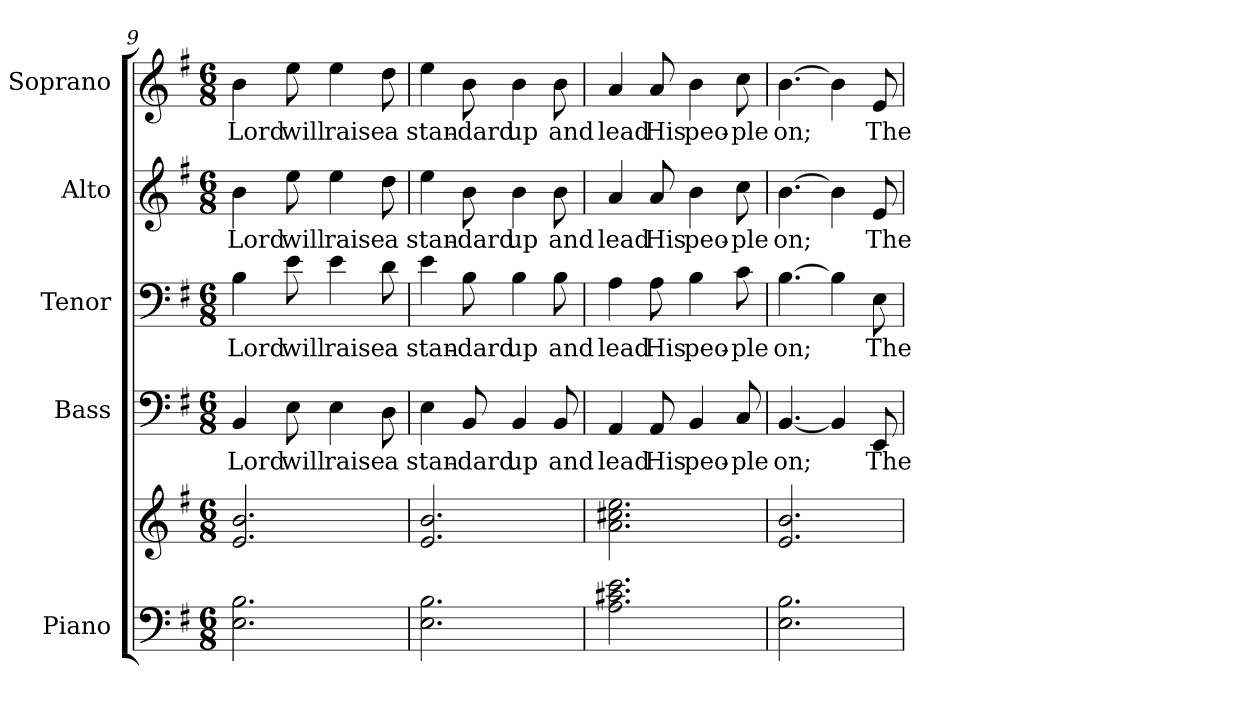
**kern	**kern	**kern	**text	**kern	**text	**kern	**text	**kern	**text
*part5	*part5	*part4	*part4	*part3	*part3	*part2	*part2	*part1	*part1
*staff6	*staff5	*staff4	*staff4	*staff3	*staff3	*staff2	*staff2	*staff1	*staff1
*I"Piano	*	*I"Bass	*	*I"Tenor	*	*I"Alto	*	*I"Soprano	*
*I'Pno.	*	*I'B.	*	*I'T.	*	*I'A.	*	*I'S.	*
*clefF4	*clefG2	*clefF4	*	*clefF4	*	*clefG2	*	*clefG2	*
*k[f#]	*k[f#]	*k[f#]	*	*k[f#]	*	*k[f#]	*	*k[f#]	*
*G:	*G:	*G:	*	*G:	*	*G:	*	*G:	*
*M6/8	*M6/8	*M6/8	*	*M6/8	*	*M6/8	*	*M6/8	*
=9	=9	=9	=9	=9	=9	=9	=9	=9	=9
!	!	!	!LO:LY:b:color=#000000	!	!	!	!	!	!
!	!	!	!	!	!LO:LY:b:color=#000000	!	!	!	!
!	!	!	!	!	!	!	!LO:LY:b:color=#000000	!	!
!	!	!	!	!	!	!	!	!	!LO:LY:b:color=#000000
2.Ei\ 2.Bi	2.ei/ 2.bi	4BBi/	Lord	4Bi\	Lord	4bi\	Lord	4bi\	Lord
!	!	!	!LO:LY:b:color=#000000	!	!	!	!	!	!
!	!	!	!	!	!LO:LY:b:color=#000000	!	!	!	!
!	!	!	!	!	!	!	!LO:LY:b:color=#000000	!	!
!	!	!	!	!	!	!	!	!	!LO:LY:b:color=#000000
.	.	8Ei\	will	8ei\	will	8eei\	will	8eei\	will
!	!	!	!LO:LY:b:color=#000000	!	!	!	!	!	!
!	!	!	!	!	!LO:LY:b:color=#000000	!	!	!	!
!	!	!	!	!	!	!	!LO:LY:b:color=#000000	!	!
!	!	!	!	!	!	!	!	!	!LO:LY:b:color=#000000
.	.	4Ei\	raise	4ei\	raise	4eei\	raise	4eei\	raise
!	!	!	!LO:LY:b:color=#000000	!	!	!	!	!	!
!	!	!	!	!	!LO:LY:b:color=#000000	!	!	!	!
!	!	!	!	!	!	!	!LO:LY:b:color=#000000	!	!
!	!	!	!	!	!	!	!	!	!LO:LY:b:color=#000000
.	.	8Di\	a	8di\	a	8ddi\	a	8ddi\	a
!!LO:PB:g=z
=10	=10	=10	=10	=10	=10	=10	=10	=10	=10
!	!	!	!LO:LY:b:color=#000000	!	!	!	!	!	!
!	!	!	!	!	!LO:LY:b:color=#000000	!	!	!	!
!	!	!	!	!	!	!	!LO:LY:b:color=#000000	!	!
!	!	!	!	!	!	!	!	!	!LO:LY:b:color=#000000
2.Ei\ 2.Bi	2.ei/ 2.bi	4Ei\	stan-	4ei\	stan-	4eei\	stan-	4eei\	stan-
!	!	!	!LO:LY:b:color=#000000	!	!	!	!	!	!
!	!	!	!	!	!LO:LY:b:color=#000000	!	!	!	!
!	!	!	!	!	!	!	!LO:LY:b:color=#000000	!	!
!	!	!	!	!	!	!	!	!	!LO:LY:b:color=#000000
.	.	8BBi/	-dard	8Bi\	-dard	8bi\	-dard	8bi\	-dard
!	!	!	!LO:LY:b:color=#000000	!	!	!	!	!	!
!	!	!	!	!	!LO:LY:b:color=#000000	!	!	!	!
!	!	!	!	!	!	!	!LO:LY:b:color=#000000	!	!
!	!	!	!	!	!	!	!	!	!LO:LY:b:color=#000000
.	.	4BBi/	up	4Bi\	up	4bi\	up	4bi\	up
!	!	!	!LO:LY:b:color=#000000	!	!	!	!	!	!
!	!	!	!	!	!LO:LY:b:color=#000000	!	!	!	!
!	!	!	!	!	!	!	!LO:LY:b:color=#000000	!	!
!	!	!	!	!	!	!	!	!	!LO:LY:b:color=#000000
.	.	8BBi/	and	8Bi\	and	8bi\	and	8bi\	and
=11	=11	=11	=11	=11	=11	=11	=11	=11	=11
!	!	!	!LO:LY:b:color=#000000	!	!	!	!	!	!
!	!	!	!	!	!LO:LY:b:color=#000000	!	!	!	!
!	!	!	!	!	!	!	!LO:LY:b:color=#000000	!	!
!	!	!	!	!	!	!	!	!	!LO:LY:b:color=#000000
2.Ai\ 2.c#Xi 2.ei	2.ai\ 2.cc#Xi 2.eei	4AAi/	lead	4Ai\	lead	4ai/	lead	4ai/	lead
!	!	!	!LO:LY:b:color=#000000	!	!	!	!	!	!
!	!	!	!	!	!LO:LY:b:color=#000000	!	!	!	!
!	!	!	!	!	!	!	!LO:LY:b:color=#000000	!	!
!	!	!	!	!	!	!	!	!	!LO:LY:b:color=#000000
.	.	8AAi/	His	8Ai\	His	8ai/	His	8ai/	His
!	!	!	!LO:LY:b:color=#000000	!	!	!	!	!	!
!	!	!	!	!	!LO:LY:b:color=#000000	!	!	!	!
!	!	!	!	!	!	!	!LO:LY:b:color=#000000	!	!
!	!	!	!	!	!	!	!	!	!LO:LY:b:color=#000000
.	.	4BBi/	peo-	4Bi\	peo-	4bi\	peo-	4bi\	peo-
!	!	!	!LO:LY:b:color=#000000	!	!	!	!	!	!
!	!	!	!	!	!LO:LY:b:color=#000000	!	!	!	!
!	!	!	!	!	!	!	!LO:LY:b:color=#000000	!	!
!	!	!	!	!	!	!	!	!	!LO:LY:b:color=#000000
.	.	8Ci/	-ple	8ci\	-ple	8cci\	-ple	8cci\	-ple
=12	=12	=12	=12	=12	=12	=12	=12	=12	=12
!	!	!	!LO:LY:b:color=#000000	!	!	!	!	!	!
!	!	!	!	!	!LO:LY:b:color=#000000	!	!	!	!
!	!	!	!	!	!	!	!LO:LY:b:color=#000000	!	!
!	!	!	!	!	!	!	!	!	!LO:LY:b:color=#000000
2.Ei\ 2.Bi	2.ei/ 2.bi	[<4.BBi/	on;	[>4.Bi\	on;	[>4.bi\	on;	[>4.bi\	on;
.	.	4BBi/]	.	4Bi\]	.	4bi\]	.	4bi\]	.
!	!	!	!LO:LY:b:color=#000000	!	!	!	!	!	!
!	!	!	!	!	!LO:LY:b:color=#000000	!	!	!	!
!	!	!	!	!	!	!	!LO:LY:b:color=#000000	!	!
!	!	!	!	!	!	!	!	!	!LO:LY:b:color=#000000
.	.	8EEi/	The	8Ei\	The	8ei/	The	8ei/	The
=	=	=	=	=	=	=	=	=	=
*-	*-	*-	*-	*-	*-	*-	*-	*-	*-
